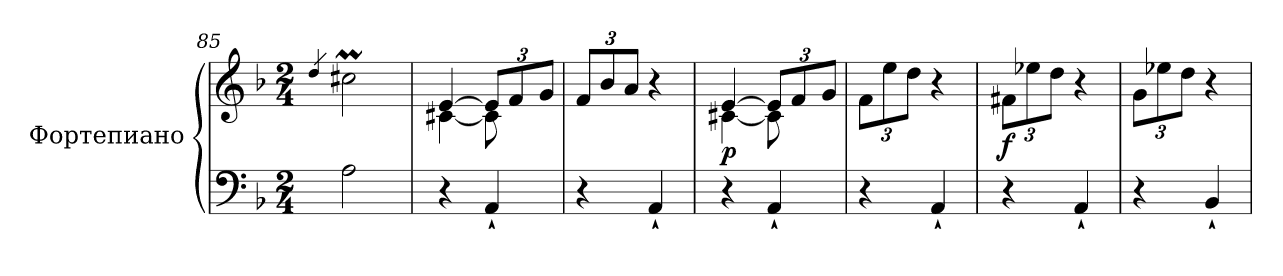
**kern	**kern	**dynam
*part1	*part1	*part1
*staff2	*staff1	*staff1/2
*I"Фортепиано	*	*
*clefF4	*clefG2	*
*k[b-]	*k[b-]	*
*M2/4	*M2/4	*
=85	=85	=85
.	4qdd/	.
2A\	2cc#Xm\	.
=86	=86	=86
*	*^	*
4r	[4e/	[4c#X\	.
*	*Xbrackettup	*	*
4AA`/	12e/L]	8c#\]	.
.	12f/	.	.
.	.	8ryy	.
.	12g/J	.	.
*	*v	*v	*
=87	=87	=87
4r	12f/L	.
.	12b-/	.
.	12a/J	.
4AA`/	4r	.
=88	=88	=88
*	*^	*
!	!	!	!LO:DY:b
4r	[4e/	[4c#X\	p
4AA`/	12e/L]	8c#\]	.
.	12f/	.	.
.	.	8ryy	.
.	12g/J	.	.
*	*v	*v	*
=89	=89	=89
4r	12f\L	.
.	12ee\	.
.	12dd\J	.
4AA`/	4r	.
!!LO:LB:g=z
=90	=90	=90
!	!	!LO:DY:b
4r	12f#X\L	f
.	12ee-X\	.
.	12dd\J	.
4AA`/	4r	.
=91	=91	=91
4r	12g\L	.
.	12ee-X\	.
.	12dd\J	.
4BB-`/	4r	.
=	=	=
*-	*-	*-
